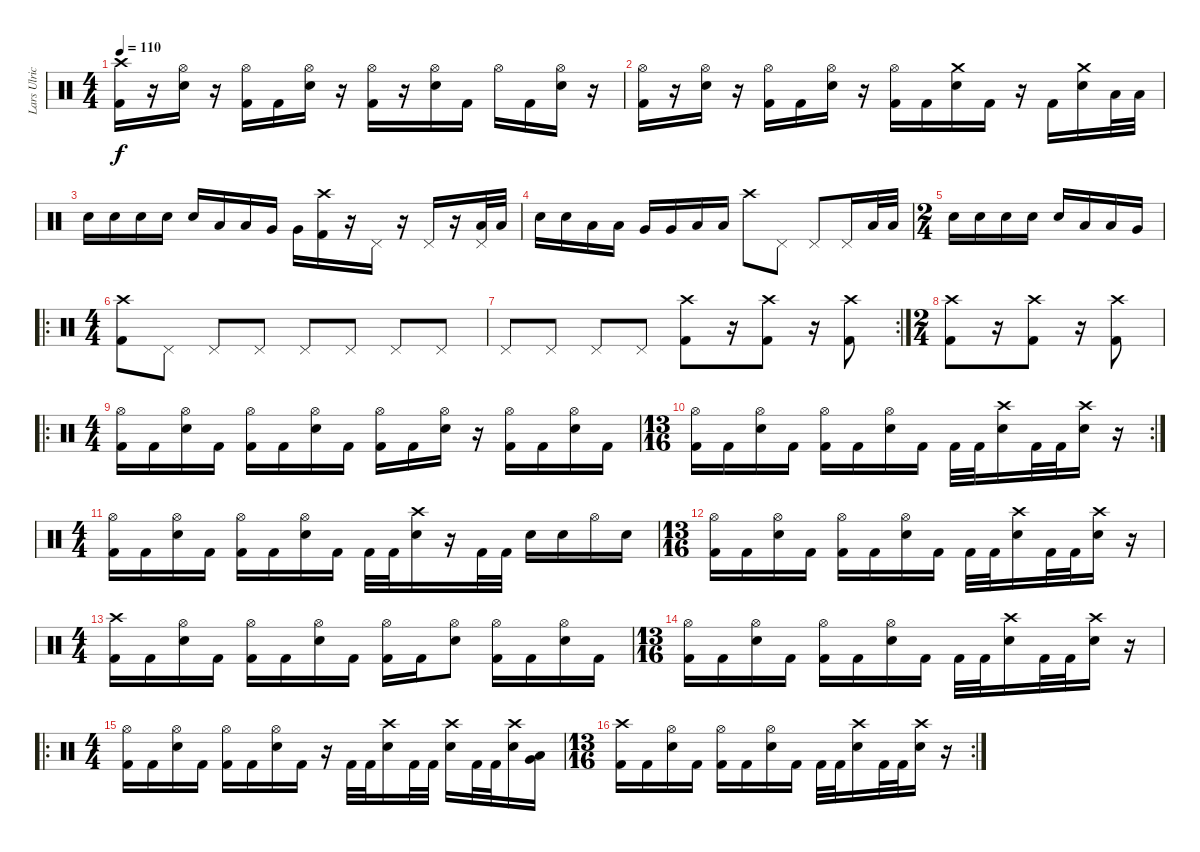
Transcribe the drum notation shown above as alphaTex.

\track ("Lars Ulrich" "Lars Ulric") {instrument percussion}
\staff {score}
\articulation defaults
\ts (4 4)
\tempo 110
\clef neutral
\ks c
("Crash high (hit)" "Kick (hit) 2").16{dy f} r.16 ("Hi-Hat (open)" "Snare (hit) 2").16 r.16 ("Hi-Hat (open)" "Kick (hit) 2").16 "Kick (hit) 2".16 ("Hi-Hat (open)" "Snare (hit) 2").16 r.16 ("Hi-Hat (open)" "Kick (hit) 2").16 r.16 ("Hi-Hat (open)" "Snare (hit) 2").16 "Kick (hit) 2".16 "Hi-Hat (open)".16 "Kick (hit) 2".16 ("Hi-Hat (open)" "Snare (hit) 2").16 r.16 |
("Hi-Hat (open)" "Kick (hit) 2").16 r.16 ("Hi-Hat (open)" "Snare (hit) 2").16 r.16 ("Hi-Hat (open)" "Kick (hit) 2").16 "Kick (hit) 2".16 ("Hi-Hat (open)" "Snare (hit) 2").16 r.16 ("Hi-Hat (open)" "Kick (hit) 2").16 "Kick (hit) 2".16 ("Crash medium (hit)" "Snare (hit) 2").16 "Kick (hit) 2".16 r.16 "Kick (hit) 2".16 ("Crash medium (hit)" "Snare (hit) 2").16 "Low Tom (hit)".32 "Low Tom (hit)".32 |
"Snare (hit) 2".16 "Snare (hit) 2".16 "Snare (hit) 2".16 "Snare (hit) 2".16 "Snare (hit) 2".16 "Low Tom (hit)".16 "Low Tom (hit)".16 "Very Low Tom (hit)".16 "Very Low Tom (hit)".16 ("Crash high (hit)" "Kick (hit) 2").16 r.16 "Pedal Hi-Hat (hit)".16 r.16 "Pedal Hi-Hat (hit)".16 r.16 ("Pedal Hi-Hat (hit)" "Low Tom (hit)").32 "Low Tom (hit)".32 |
"Snare (hit) 2".16 "Snare (hit) 2".16 "Low Tom (hit)".16 "Low Tom (hit)".16 "Very Low Tom (hit)".16 "Very Low Tom (hit)".16 "Low Floor Tom (hit)".16 "Low Floor Tom (hit)".16 "Crash high (hit)".8 "Pedal Hi-Hat (hit)".8 "Pedal Hi-Hat (hit)".8 "Pedal Hi-Hat (hit)".16 "Low Tom (hit)".32 "Low Tom (hit)".32 |
\ts (2 4)
"Snare (hit) 2".16 "Snare (hit) 2".16 "Snare (hit) 2".16 "Snare (hit) 2".16 "Snare (hit) 2".16 "Low Tom (hit)".16 "Low Tom (hit)".16 "Very Low Tom (hit)".16 |
\ro
\ts (4 4)
("Crash high (hit)" "Kick (hit) 2").8 "Pedal Hi-Hat (hit)".8 "Pedal Hi-Hat (hit)".8 "Pedal Hi-Hat (hit)".8 "Pedal Hi-Hat (hit)".8 "Pedal Hi-Hat (hit)".8 "Pedal Hi-Hat (hit)".8 "Pedal Hi-Hat (hit)".8 |
\rc 2 "Pedal Hi-Hat (hit)".8 "Pedal Hi-Hat (hit)".8 "Pedal Hi-Hat (hit)".8 "Pedal Hi-Hat (hit)".8
("Crash high (hit)" "Kick (hit) 2").8 r.16 ("Crash high (hit)" "Kick (hit) 2").8 r.16 ("Crash high (hit)" "Kick (hit) 2").8 |
\ts (2 4)
("Crash high (hit)" "Kick (hit) 2").8 r.16 ("Crash high (hit)" "Kick (hit) 2").8 r.16 ("Crash high (hit)" "Kick (hit) 2").8 |
\ro
\ts (4 4)
("Hi-Hat (open)" "Kick (hit) 2").16 "Kick (hit) 2".16 ("Hi-Hat (open)" "Snare (hit) 2").16 "Kick (hit) 2".16 ("Hi-Hat (open)" "Kick (hit) 2").16 "Kick (hit) 2".16 ("Hi-Hat (open)" "Snare (hit) 2").16 "Kick (hit) 2".16 ("Hi-Hat (open)" "Kick (hit) 2").16 "Kick (hit) 2".16 ("Hi-Hat (open)" "Snare (hit) 2").16 r.16 ("Hi-Hat (open)" "Kick (hit) 2").16 "Kick (hit) 2".16 ("Hi-Hat (open)" "Snare (hit) 2").16 "Kick (hit) 2".16 |
\rc 2
\ts (13 16)
("Hi-Hat (open)" "Kick (hit) 2").16 "Kick (hit) 2".16 ("Hi-Hat (open)" "Snare (hit) 2").16 "Kick (hit) 2".16 ("Hi-Hat (open)" "Kick (hit) 2").16 "Kick (hit) 2".16 ("Hi-Hat (open)" "Snare (hit) 2").16 "Kick (hit) 2".16 "Kick (hit) 2".32 "Kick (hit) 2".32 ("Crash high (hit)" "Snare (hit) 2").16 "Kick (hit) 2".32 "Kick (hit) 2".32 ("Crash high (hit)" "Snare (hit) 2").16 r.16 |
\ts (4 4)
("Hi-Hat (open)" "Kick (hit) 2").16 "Kick (hit) 2".16 ("Hi-Hat (open)" "Snare (hit) 2").16 "Kick (hit) 2".16 ("Hi-Hat (open)" "Kick (hit) 2").16 "Kick (hit) 2".16 ("Hi-Hat (open)" "Snare (hit) 2").16 "Kick (hit) 2".16 "Kick (hit) 2".32 "Kick (hit) 2".32 ("Crash high (hit)" "Snare (hit) 2").16 r.16 "Kick (hit) 2".32 "Kick (hit) 2".32 "Snare (hit) 2".16 "Snare (hit) 2".16 "Hi-Hat (open)".16 "Snare (hit) 2".16 |
\ts (13 16)
("Hi-Hat (open)" "Kick (hit) 2").16 "Kick (hit) 2".16 ("Hi-Hat (open)" "Snare (hit) 2").16 "Kick (hit) 2".16 ("Hi-Hat (open)" "Kick (hit) 2").16 "Kick (hit) 2".16 ("Hi-Hat (open)" "Snare (hit) 2").16 "Kick (hit) 2".16 "Kick (hit) 2".32 "Kick (hit) 2".32 ("Crash high (hit)" "Snare (hit) 2").16 "Kick (hit) 2".32 "Kick (hit) 2".32 ("Crash high (hit)" "Snare (hit) 2").16 r.16 |
\ts (4 4)
("Crash high (hit)" "Kick (hit) 2").16 "Kick (hit) 2".16 ("Hi-Hat (open)" "Snare (hit) 2").16 "Kick (hit) 2".16 ("Hi-Hat (open)" "Kick (hit) 2").16 "Kick (hit) 2".16 ("Hi-Hat (open)" "Snare (hit) 2").16 "Kick (hit) 2".16 ("Hi-Hat (open)" "Kick (hit) 2").16 "Kick (hit) 2".16 ("Hi-Hat (open)" "Snare (hit) 2").8 ("Hi-Hat (open)" "Kick (hit) 2").16 "Kick (hit) 2".16 ("Hi-Hat (open)" "Snare (hit) 2").16 "Kick (hit) 2".16 |
\ts (13 16)
("Hi-Hat (open)" "Kick (hit) 2").16 "Kick (hit) 2".16 ("Hi-Hat (open)" "Snare (hit) 2").16 "Kick (hit) 2".16 ("Hi-Hat (open)" "Kick (hit) 2").16 "Kick (hit) 2".16 ("Hi-Hat (open)" "Snare (hit) 2").16 "Kick (hit) 2".16 "Kick (hit) 2".32 "Kick (hit) 2".32 ("Crash high (hit)" "Snare (hit) 2").16 "Kick (hit) 2".32 "Kick (hit) 2".32 ("Crash high (hit)" "Snare (hit) 2").16 r.16 |
\ro
\ts (4 4)
("Hi-Hat (open)" "Kick (hit) 2").16 "Kick (hit) 2".16 ("Hi-Hat (open)" "Snare (hit) 2").16 "Kick (hit) 2".16 ("Hi-Hat (open)" "Kick (hit) 2").16 "Kick (hit) 2".16 ("Hi-Hat (open)" "Snare (hit) 2").16 "Kick (hit) 2".16 r.16 "Kick (hit) 2".32 "Kick (hit) 2".32 ("Crash high (hit)" "Snare (hit) 2").16 "Kick (hit) 2".32 "Kick (hit) 2".32 ("Crash high (hit)" "Snare (hit) 2").16 "Kick (hit) 2".32 "Kick (hit) 2".32 ("Crash high (hit)" "Snare (hit) 2").16 ("Very Low Tom (hit)" "Low Tom (hit)").16 |
\rc 2
\ts (13 16)
("Crash high (hit)" "Kick (hit) 2").16 "Kick (hit) 2".16 ("Hi-Hat (open)" "Snare (hit) 2").16 "Kick (hit) 2".16 ("Hi-Hat (open)" "Kick (hit) 2").16 "Kick (hit) 2".16 ("Hi-Hat (open)" "Snare (hit) 2").16 "Kick (hit) 2".16 "Kick (hit) 2".32 "Kick (hit) 2".32 ("Crash high (hit)" "Snare (hit) 2").16 "Kick (hit) 2".32 "Kick (hit) 2".32 ("Crash high (hit)" "Snare (hit) 2").16 r.16
